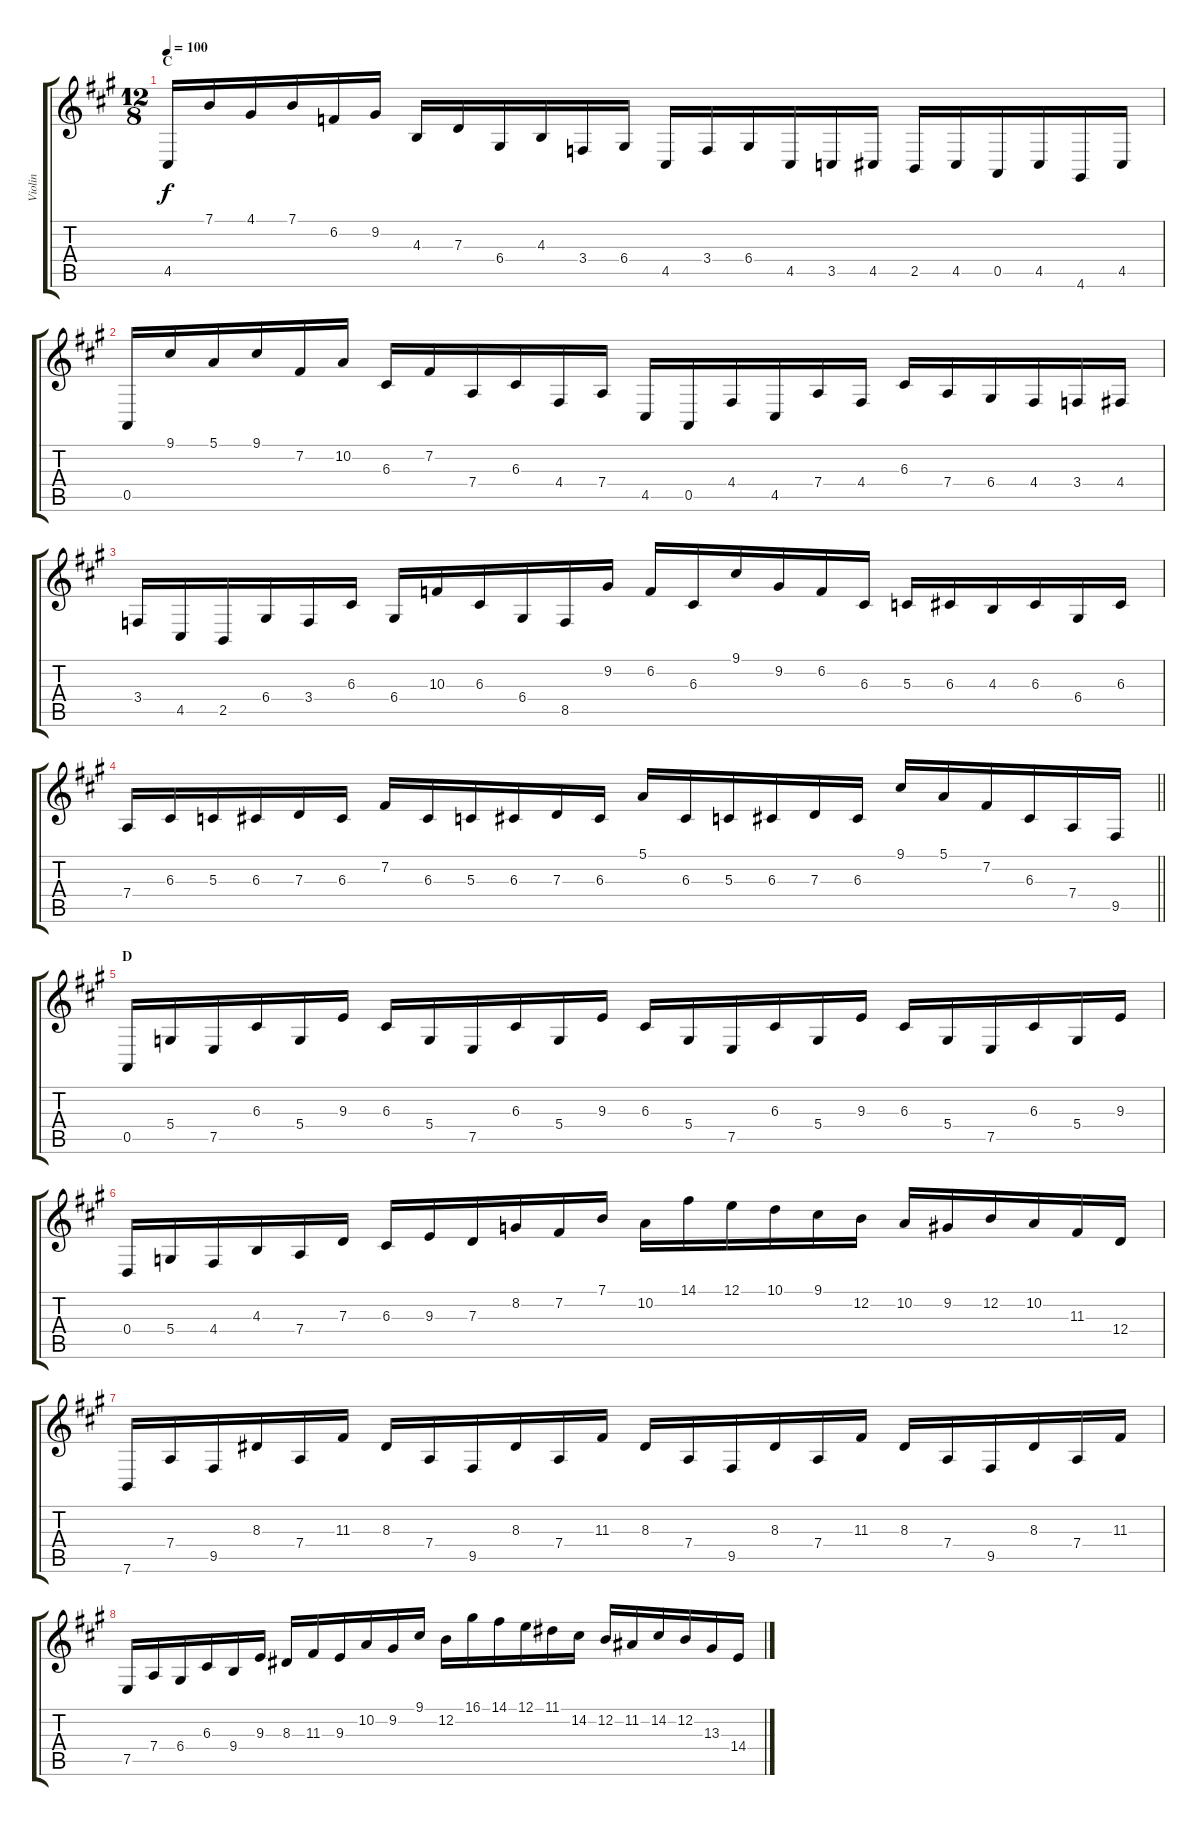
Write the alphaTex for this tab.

\track ("Violin" "Violin") {instrument violin}
\staff {score tabs}
\tuning (E4 B3 G3 D3 A2 E2) {hide}
\ts (12 8)
\section ("" "C")
\tempo 100
\clef g2
\ks f#minor
4.5.16{dy f} 7.1.16 4.1.16 7.1.16 6.2.16 9.2.16 4.3.16 7.3.16 6.4.16 4.3.16 3.4.16 6.4.16 4.5.16 3.4.16 6.4.16 4.5.16 3.5.16 4.5.16 2.5.16 4.5.16 0.5.16 4.5.16 4.6.16 4.5.16 |
0.5.16 9.1.16 5.1.16 9.1.16 7.2.16 10.2.16 6.3.16 7.2.16 7.4.16 6.3.16 4.4.16 7.4.16 4.5.16 0.5.16 4.4.16 4.5.16 7.4.16 4.4.16 6.3.16 7.4.16 6.4.16 4.4.16 3.4.16 4.4.16 |
3.4.16 4.5.16 2.5.16 6.4.16 3.4.16 6.3.16 6.4.16 10.3.16 6.3.16 6.4.16 8.5.16 9.2.16 6.2.16 6.3.16 9.1.16 9.2.16 6.2.16 6.3.16 5.3.16 6.3.16 4.3.16 6.3.16 6.4.16 6.3.16 |
\barLineRight lightlight
7.4.16 6.3.16 5.3.16 6.3.16 7.3.16 6.3.16 7.2.16 6.3.16 5.3.16 6.3.16 7.3.16 6.3.16 5.1.16 6.3.16 5.3.16 6.3.16 7.3.16 6.3.16 9.1.16 5.1.16 7.2.16 6.3.16 7.4.16 9.5.16 |
\section ("" "D")
0.5.16 5.4.16 7.5.16 6.3.16 5.4.16 9.3.16 6.3.16 5.4.16 7.5.16 6.3.16 5.4.16 9.3.16 6.3.16 5.4.16 7.5.16 6.3.16 5.4.16 9.3.16 6.3.16 5.4.16 7.5.16 6.3.16 5.4.16 9.3.16 |
0.4.16 5.4.16 4.4.16 4.3.16 7.4.16 7.3.16 6.3.16 9.3.16 7.3.16 8.2.16 7.2.16 7.1.16 10.2.16 14.1.16 12.1.16 10.1.16 9.1.16 12.2.16 10.2.16 9.2.16 12.2.16 10.2.16 11.3.16 12.4.16 |
7.6.16 7.4.16 9.5.16 8.3.16 7.4.16 11.3.16 8.3.16 7.4.16 9.5.16 8.3.16 7.4.16 11.3.16 8.3.16 7.4.16 9.5.16 8.3.16 7.4.16 11.3.16 8.3.16 7.4.16 9.5.16 8.3.16 7.4.16 11.3.16 |
7.5.16 7.4.16 6.4.16 6.3.16 9.4.16 9.3.16 8.3.16 11.3.16 9.3.16 10.2.16 9.2.16 9.1.16 12.2.16 16.1.16 14.1.16 12.1.16 11.1.16 14.2.16 12.2.16 11.2.16 14.2.16 12.2.16 13.3.16 14.4.16
